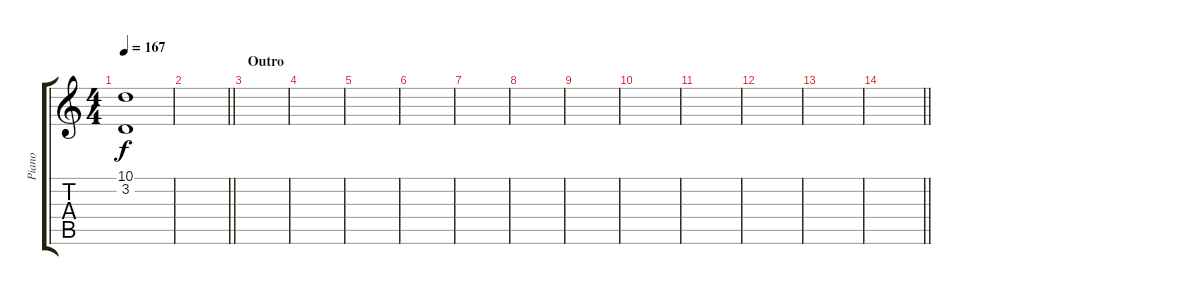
\track ("Piano" "Piano") {instrument electricgrandpiano}
\staff {score tabs}
\tuning (E4 B3 G3 D3 A2 E2) {hide}
\ts (4 4)
\tempo 167
\clef g2
\ks c
(10.1 3.2).1{dy f} |
\barLineRight lightlight
|
\section ("" "Outro")
|
|
|
|
|
|
|
|
|
|
|
\barLineRight lightlight
